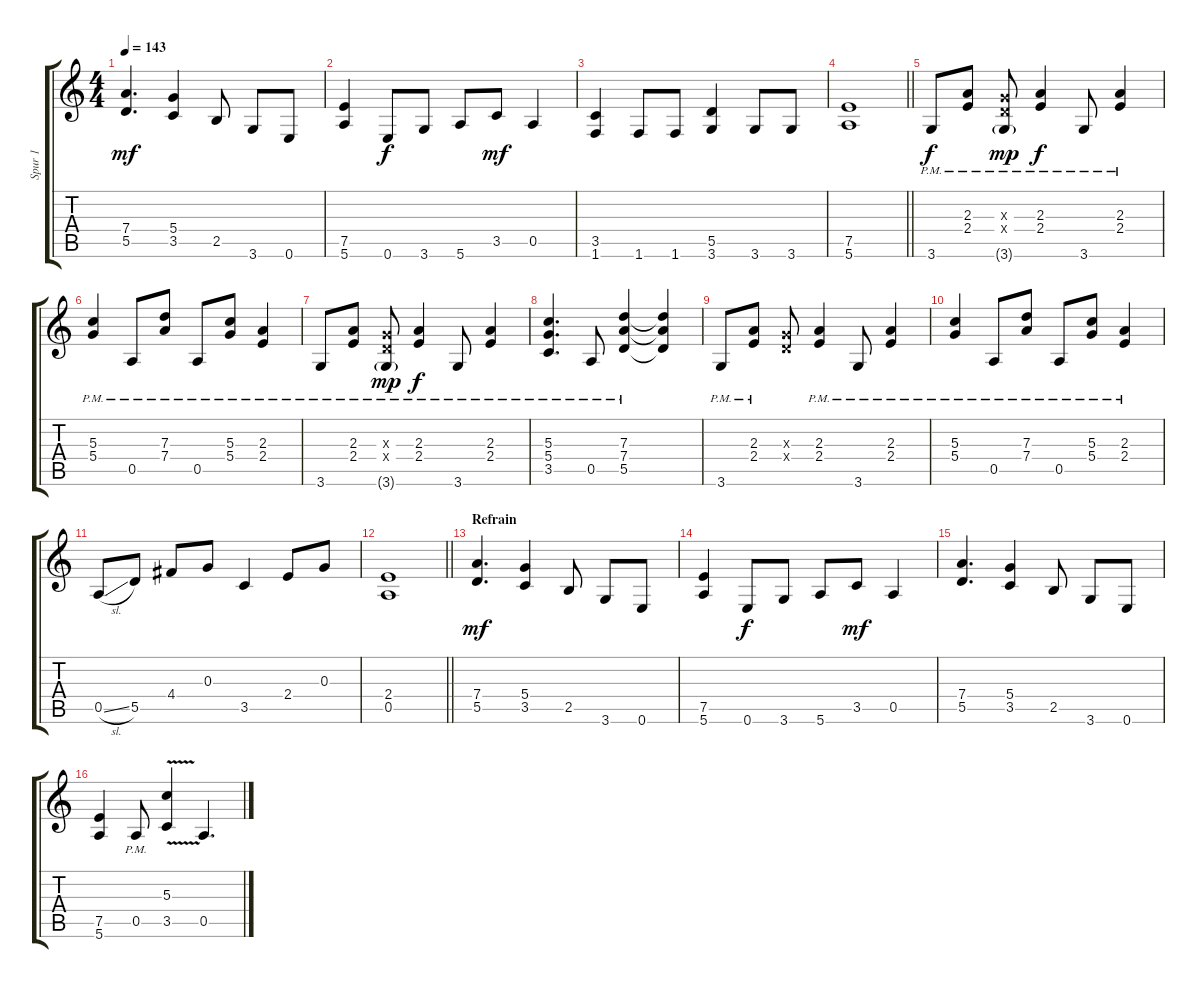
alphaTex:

\track ("Spur 1" "Spur 1") {instrument distortionguitar}
\staff {score tabs}
\tuning (E4 B3 G3 D3 A2 E2) {hide}
\ts (4 4)
\tempo 143
\clef g2
\ks c
(7.4 5.5).4{d dy mf} (5.4 3.5).4 2.5.8 3.6.8 0.6.8 |
(7.5 5.6).4 0.6.8{dy f} 3.6.8 5.6.8 3.5.8{dy mf} 0.5.4 |
(3.5 1.6).4 1.6.8 1.6.8 (5.5 3.6).4 3.6.8 3.6.8 |
\barLineRight lightlight
(7.5 5.6).1 |
3.6{pm}.8{dy f} (2.3{pm} 2.4{pm}).8 (0.3{x} 0.4{x} 3.6{g pm}).8{dy mp} (2.3{pm} 2.4{pm}).4{dy f} 3.6{pm}.8 (2.3{pm} 2.4{pm}).4 |
(5.3{pm} 5.4{pm}).4 0.5{pm}.8 (7.3{pm} 7.4{pm}).8 0.5{pm}.8 (5.3{pm} 5.4{pm}).8 (2.3{pm} 2.4{pm}).4 |
3.6{pm}.8 (2.3{pm} 2.4{pm}).8 (0.3{x} 0.4{x} 3.6{g pm}).8{dy mp} (2.3{pm} 2.4{pm}).4{dy f} 3.6{pm}.8 (2.3{pm} 2.4{pm}).4 |
(5.3{pm} 5.4{pm} 3.5{pm}).4{d} 0.5{pm}.8 (7.3{pm} 7.4{pm} 5.5{pm}).4 (7.3{t} 7.4{t} 5.5{t}).4 |
3.6{pm}.8 (2.3{pm} 2.4{pm}).8 (0.3{x} 0.4{x}).8 (2.3{pm} 2.4{pm}).4 3.6{pm}.8 (2.3{pm} 2.4{pm}).4 |
(5.3{pm} 5.4{pm}).4 0.5{pm}.8 (7.3{pm} 7.4{pm}).8 0.5{pm}.8 (5.3{pm} 5.4{pm}).8 (2.3{pm} 2.4{pm}).4 |
0.5{sl}.8 5.5.8 4.4.8 0.3.8 3.5.4 2.4.8 0.3.8 |
\barLineRight lightlight
(2.4 0.5).1 |
\section ("" "Refrain")
(7.4 5.5).4{d dy mf} (5.4 3.5).4 2.5.8 3.6.8 0.6.8 |
(7.5 5.6).4 0.6.8{dy f} 3.6.8 5.6.8 3.5.8{dy mf} 0.5.4 |
(7.4 5.5).4{d} (5.4 3.5).4 2.5.8 3.6.8 0.6.8 |
(7.5 5.6).4 0.5{pm}.8 (5.3{v} 3.5).4 0.5.4{d}
